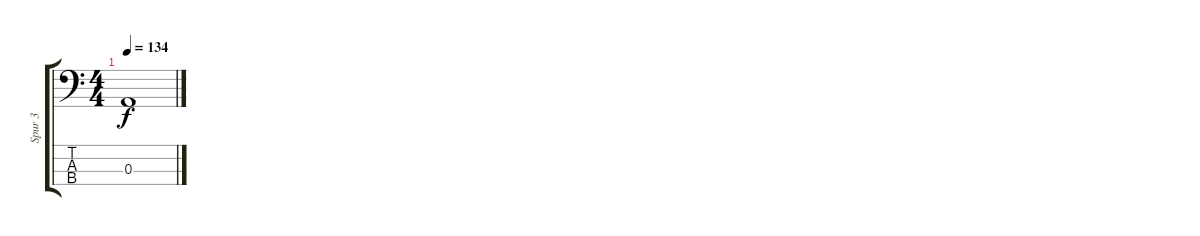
\track ("Spur 3" "Spur 3") {instrument electricbasspick}
\staff {score tabs}
\tuning (G2 D2 A1 E1) {hide}
\ts (4 4)
\tempo 134
\clef f4
\ks c
0.3.1{dy f}
